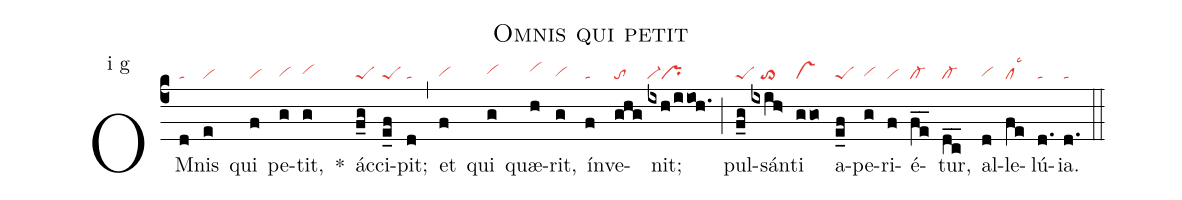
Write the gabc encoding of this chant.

name: Omnis qui petit;
annotation: i g;
nabc-lines: 1;
%%
(c4)
OM(d|ta)nis(e|vi) qui(f|vi) pe(g|vihg)tit,(g|vihh) *()
ác(f_g|peS)ci(e_f|peS)pit;(d|ta) (,)
et(f|vihg) qui(g|vihh) quæ(h|vihi)rit,(g|vihg) ín(f|ta)ve(ghg|to)nit;(ixh/iioh.|vi-pr) (;)
pul(f_g|peS)sán(ixih>|///to>)ti(ggo|vs) a(e_f|peS)pe(g|vihg)ri(f|vi)é(f_e_|cl-)tur,(d_c_|cl-) al(d|vihg)le(fe|cllsc3)lú(d.|ta)ia.(d.|ta) (::)
